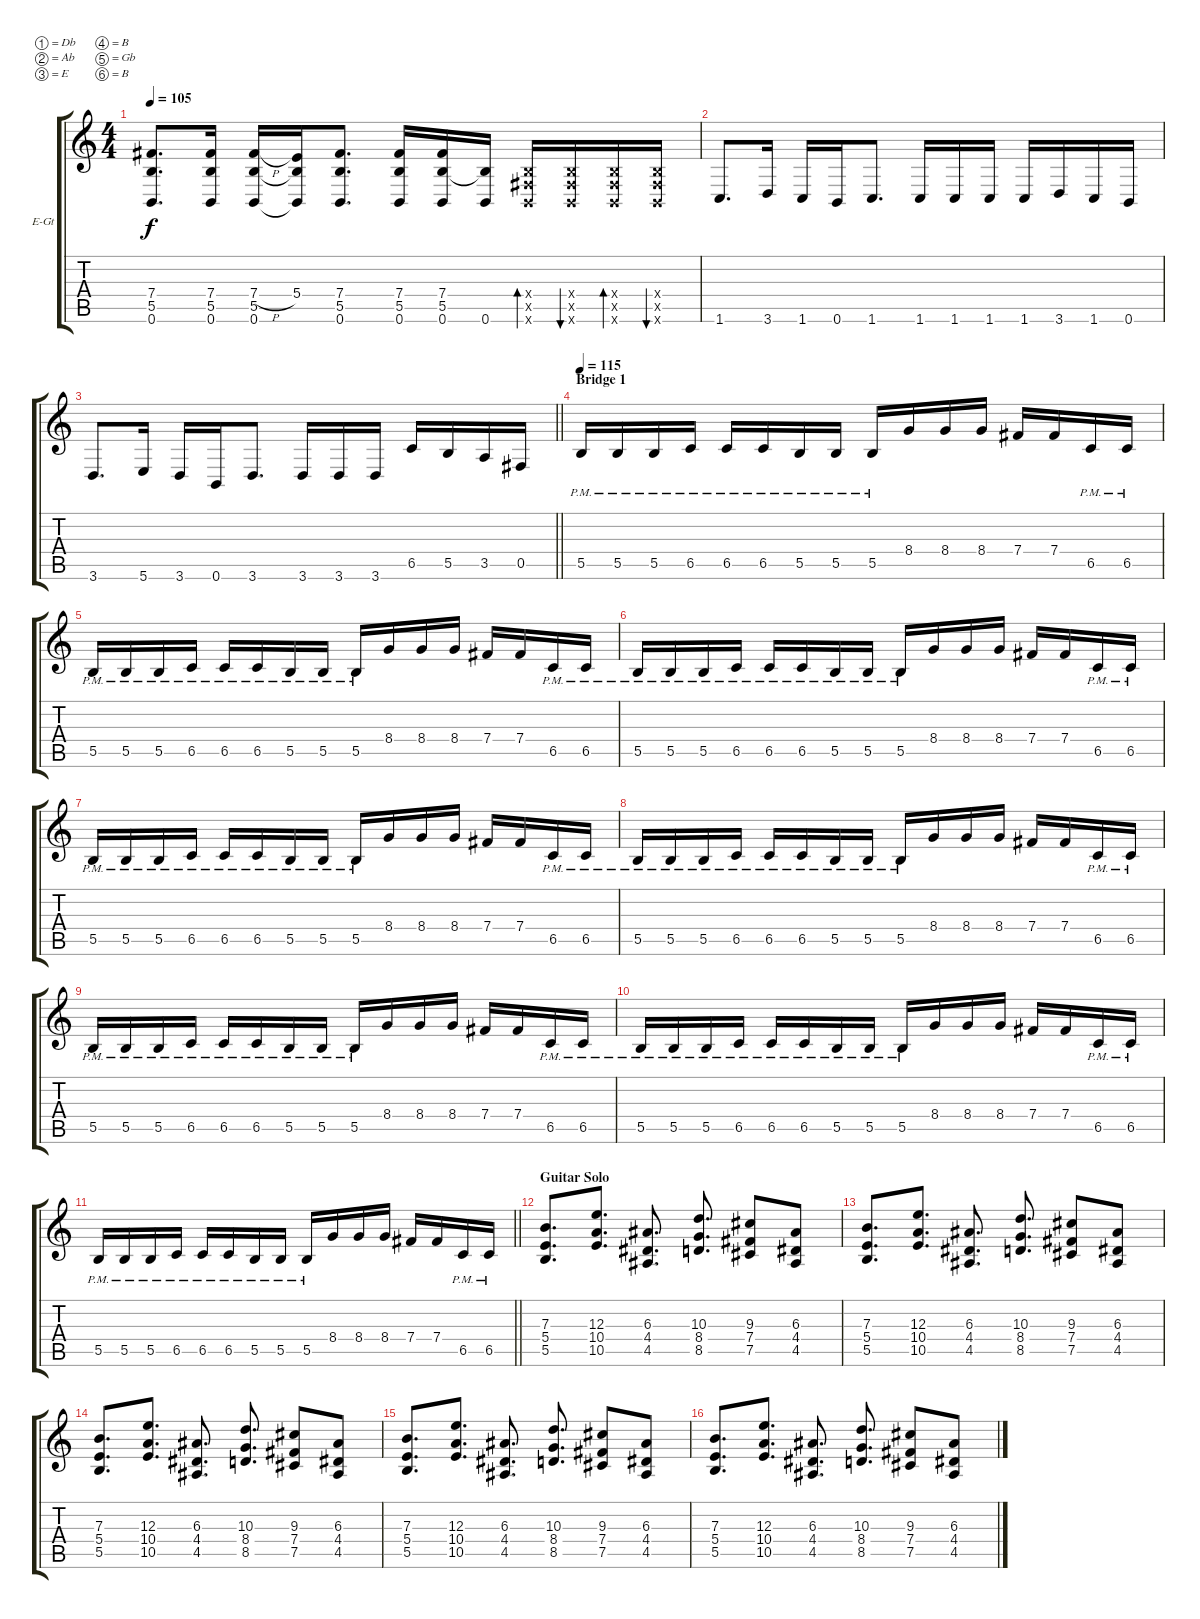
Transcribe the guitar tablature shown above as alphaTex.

\bracketExtendMode groupsimilarinstruments
\firstSystemTrackNameOrientation horizontal
\otherSystemsTrackNameOrientation horizontal
\track ("Jim Root (Guitar Rhythm)" "E-Gt") {instrument distortionguitar}
\staff {score tabs}
\tuning (Db4 Ab3 E3 B2 Gb2 B1)
\ts (4 4)
\tempo 105
\clef g2
\ks c
(7.4 5.5 0.6).8{d dy f} (7.4 5.5 0.6).16 (7.4{h} 5.5 0.6).16 (5.4 5.5{t} 0.6{t}).16 (7.4 5.5 0.6).8{d} (7.4 5.5 0.6).16 (7.4 5.5 0.6).16 (5.5{t} 0.6).16 (0.4{x} 0.5{x} 0.6{x}).16{bd 120} (0.4{x} 0.5{x} 0.6{x}).16{bu 120} (0.4{x} 0.5{x} 0.6{x}).16{bd 120} (0.4{x} 0.5{x} 0.6{x}).16{bu 120} |
1.6.8{d} 3.6.16 1.6.16 0.6.16 1.6.8{d} 1.6.16 1.6.16 1.6.16 1.6.16 3.6.16 1.6.16 0.6.16 |
\tempo (115 1 hide)
\barLineRight lightlight
3.6.8{d} 5.6.16 3.6.16 0.6.16 3.6.8{d} 3.6.16 3.6.16 3.6.16 6.5.16 5.5.16 3.5.16 0.5.16 |
\section ("" "Bridge 1")
\tempo 115
5.5{pm}.16 5.5{pm}.16 5.5{pm}.16 6.5{pm}.16 6.5{pm}.16 6.5{pm}.16 5.5{pm}.16 5.5{pm}.16 5.5{pm}.16 8.4.16 8.4.16 8.4.16 7.4.16 7.4.16 6.5{pm}.16 6.5{pm}.16 |
5.5{pm}.16 5.5{pm}.16 5.5{pm}.16 6.5{pm}.16 6.5{pm}.16 6.5{pm}.16 5.5{pm}.16 5.5{pm}.16 5.5{pm}.16 8.4.16 8.4.16 8.4.16 7.4.16 7.4.16 6.5{pm}.16 6.5{pm}.16 |
5.5{pm}.16 5.5{pm}.16 5.5{pm}.16 6.5{pm}.16 6.5{pm}.16 6.5{pm}.16 5.5{pm}.16 5.5{pm}.16 5.5{pm}.16 8.4.16 8.4.16 8.4.16 7.4.16 7.4.16 6.5{pm}.16 6.5{pm}.16 |
5.5{pm}.16 5.5{pm}.16 5.5{pm}.16 6.5{pm}.16 6.5{pm}.16 6.5{pm}.16 5.5{pm}.16 5.5{pm}.16 5.5{pm}.16 8.4.16 8.4.16 8.4.16 7.4.16 7.4.16 6.5{pm}.16 6.5{pm}.16 |
5.5{pm}.16 5.5{pm}.16 5.5{pm}.16 6.5{pm}.16 6.5{pm}.16 6.5{pm}.16 5.5{pm}.16 5.5{pm}.16 5.5{pm}.16 8.4.16 8.4.16 8.4.16 7.4.16 7.4.16 6.5{pm}.16 6.5{pm}.16 |
5.5{pm}.16 5.5{pm}.16 5.5{pm}.16 6.5{pm}.16 6.5{pm}.16 6.5{pm}.16 5.5{pm}.16 5.5{pm}.16 5.5{pm}.16 8.4.16 8.4.16 8.4.16 7.4.16 7.4.16 6.5{pm}.16 6.5{pm}.16 |
5.5{pm}.16 5.5{pm}.16 5.5{pm}.16 6.5{pm}.16 6.5{pm}.16 6.5{pm}.16 5.5{pm}.16 5.5{pm}.16 5.5{pm}.16 8.4.16 8.4.16 8.4.16 7.4.16 7.4.16 6.5{pm}.16 6.5{pm}.16 |
\barLineRight lightlight
5.5{pm}.16 5.5{pm}.16 5.5{pm}.16 6.5{pm}.16 6.5{pm}.16 6.5{pm}.16 5.5{pm}.16 5.5{pm}.16 5.5{pm}.16 8.4.16 8.4.16 8.4.16 7.4.16 7.4.16 6.5{pm}.16 6.5{pm}.16 |
\section ("" "Guitar Solo")
(7.3 5.4 5.5).8{d} (12.3 10.4 10.5).8{d} (6.3 4.4 4.5).8{d} (10.3 8.4 8.5).8{d} (9.3 7.4 7.5).8 (6.3 4.4 4.5).8 |
(7.3 5.4 5.5).8{d} (12.3 10.4 10.5).8{d} (6.3 4.4 4.5).8{d} (10.3 8.4 8.5).8{d} (9.3 7.4 7.5).8 (6.3 4.4 4.5).8 |
(7.3 5.4 5.5).8{d} (12.3 10.4 10.5).8{d} (6.3 4.4 4.5).8{d} (10.3 8.4 8.5).8{d} (9.3 7.4 7.5).8 (6.3 4.4 4.5).8 |
(7.3 5.4 5.5).8{d} (12.3 10.4 10.5).8{d} (6.3 4.4 4.5).8{d} (10.3 8.4 8.5).8{d} (9.3 7.4 7.5).8 (6.3 4.4 4.5).8 |
(7.3 5.4 5.5).8{d} (12.3 10.4 10.5).8{d} (6.3 4.4 4.5).8{d} (10.3 8.4 8.5).8{d} (9.3 7.4 7.5).8 (6.3 4.4 4.5).8
